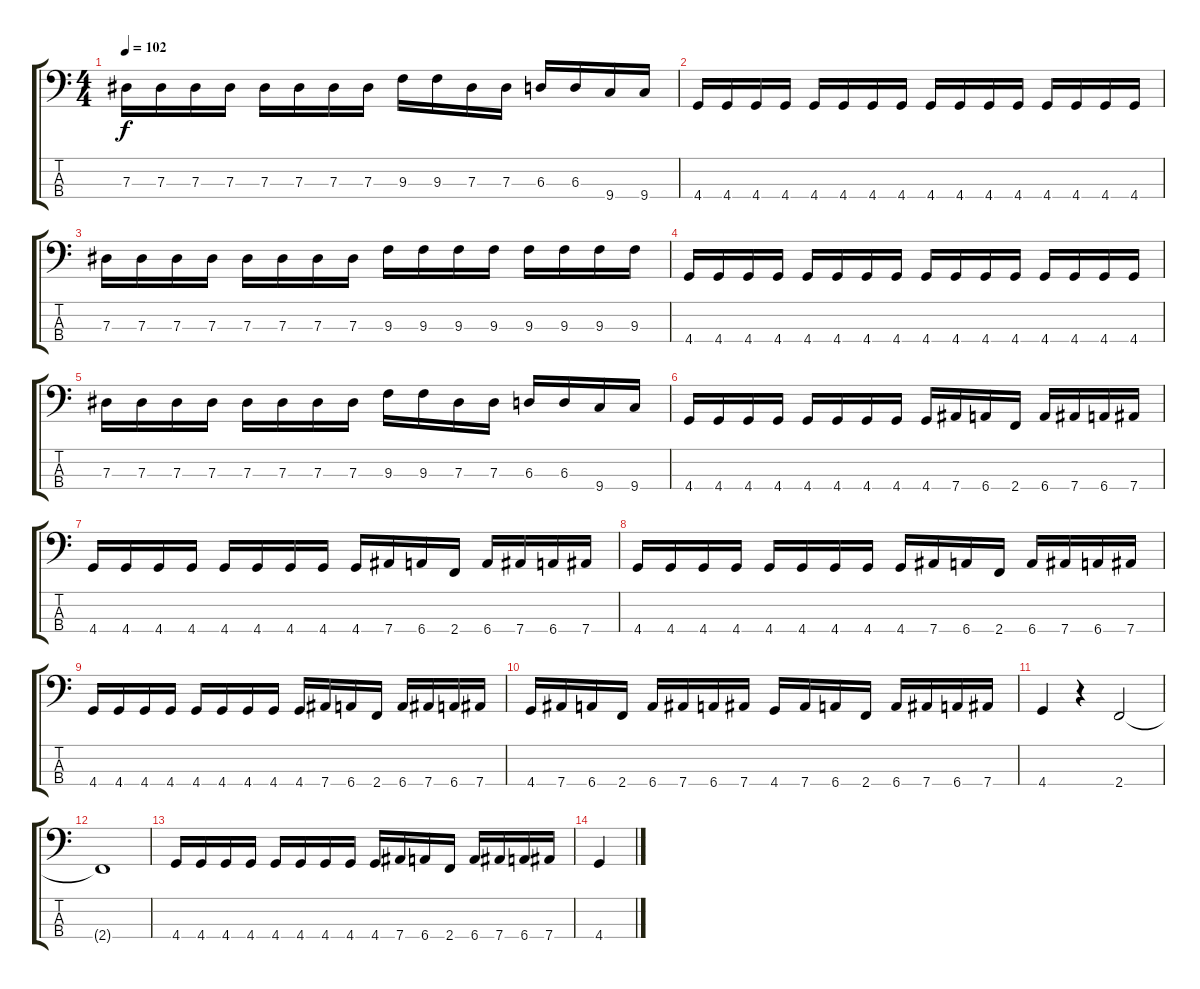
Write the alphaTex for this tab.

\track "" {instrument electricbasspick}
\staff {score tabs}
\tuning (Gb2 Db2 Ab1 Eb1) {hide}
\ts (4 4)
\tempo 102
\clef f4
\ks c
7.3.16{dy f} 7.3.16 7.3.16 7.3.16 7.3.16 7.3.16 7.3.16 7.3.16 9.3.16 9.3.16 7.3.16 7.3.16 6.3.16 6.3.16 9.4.16 9.4.16 |
4.4.16 4.4.16 4.4.16 4.4.16 4.4.16 4.4.16 4.4.16 4.4.16 4.4.16 4.4.16 4.4.16 4.4.16 4.4.16 4.4.16 4.4.16 4.4.16 |
7.3.16 7.3.16 7.3.16 7.3.16 7.3.16 7.3.16 7.3.16 7.3.16 9.3.16 9.3.16 9.3.16 9.3.16 9.3.16 9.3.16 9.3.16 9.3.16 |
4.4.16 4.4.16 4.4.16 4.4.16 4.4.16 4.4.16 4.4.16 4.4.16 4.4.16 4.4.16 4.4.16 4.4.16 4.4.16 4.4.16 4.4.16 4.4.16 |
7.3.16 7.3.16 7.3.16 7.3.16 7.3.16 7.3.16 7.3.16 7.3.16 9.3.16 9.3.16 7.3.16 7.3.16 6.3.16 6.3.16 9.4.16 9.4.16 |
4.4.16 4.4.16 4.4.16 4.4.16 4.4.16 4.4.16 4.4.16 4.4.16 4.4.16 7.4.16 6.4.16 2.4.16 6.4.16 7.4.16 6.4.16 7.4.16 |
4.4.16 4.4.16 4.4.16 4.4.16 4.4.16 4.4.16 4.4.16 4.4.16 4.4.16 7.4.16 6.4.16 2.4.16 6.4.16 7.4.16 6.4.16 7.4.16 |
4.4.16 4.4.16 4.4.16 4.4.16 4.4.16 4.4.16 4.4.16 4.4.16 4.4.16 7.4.16 6.4.16 2.4.16 6.4.16 7.4.16 6.4.16 7.4.16 |
4.4.16 4.4.16 4.4.16 4.4.16 4.4.16 4.4.16 4.4.16 4.4.16 4.4.16 7.4.16 6.4.16 2.4.16 6.4.16 7.4.16 6.4.16 7.4.16 |
4.4.16 7.4.16 6.4.16 2.4.16 6.4.16 7.4.16 6.4.16 7.4.16 4.4.16 7.4.16 6.4.16 2.4.16 6.4.16 7.4.16 6.4.16 7.4.16 |
4.4.4 r.4 2.4.2 |
2.4{t}.1 |
4.4.16 4.4.16 4.4.16 4.4.16 4.4.16 4.4.16 4.4.16 4.4.16 4.4.16 7.4.16 6.4.16 2.4.16 6.4.16 7.4.16 6.4.16 7.4.16 |
4.4.4
